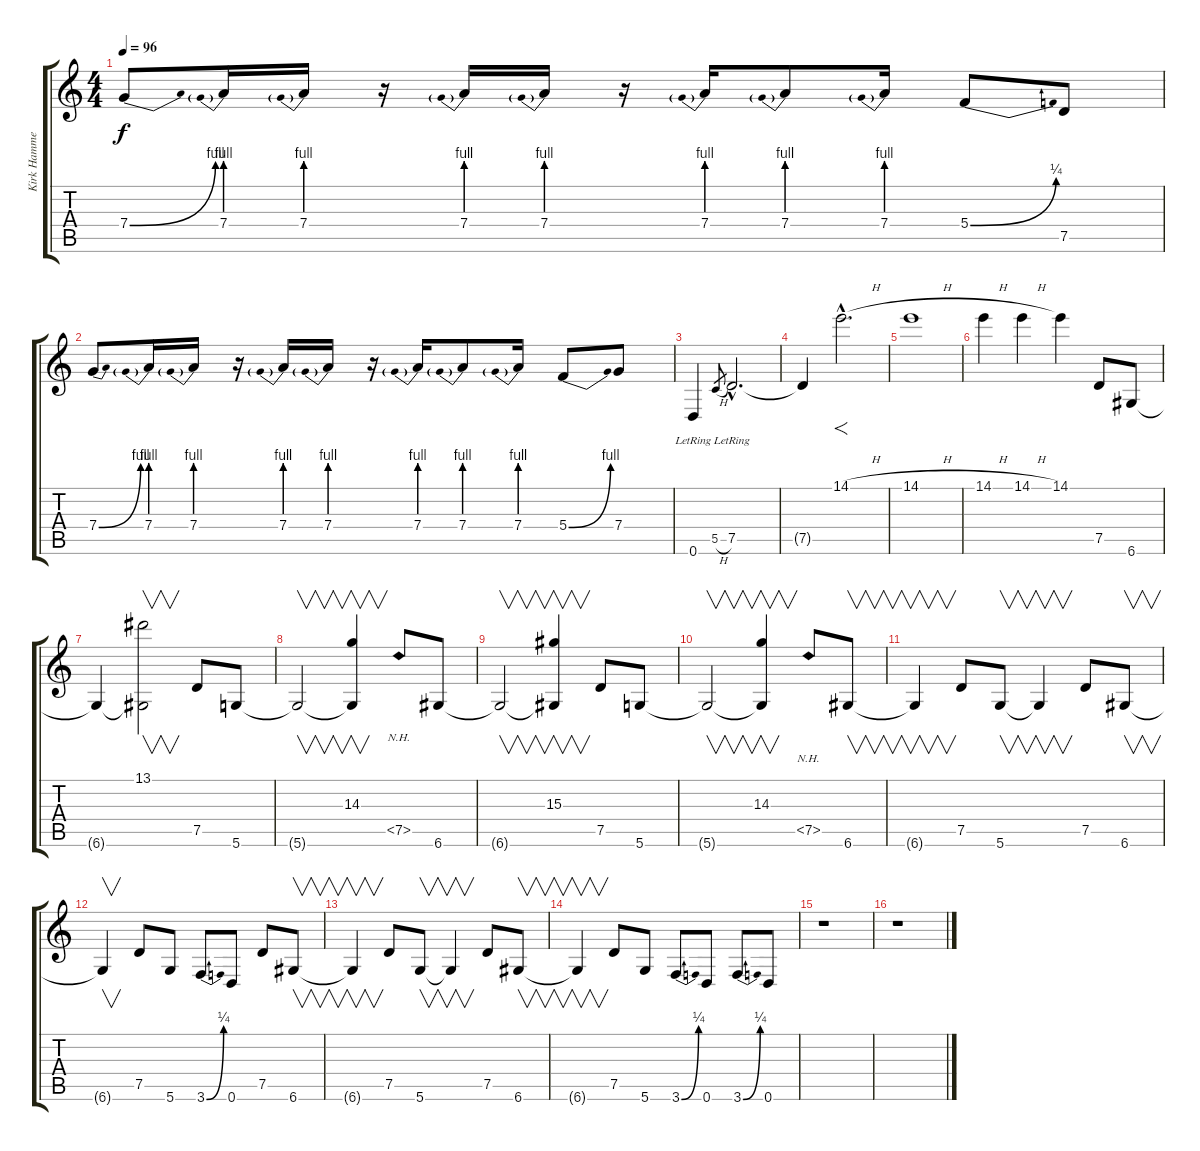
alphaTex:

\track ("Kirk Hammet" "Kirk Hamme") {instrument distortionguitar}
\staff {score tabs}
\tuning (D4 A3 F3 C3 G2 D2) {hide}
\ts (4 4)
\tempo 96
\clef g2
\ks c
7.4{be (bend 0 0 60 4)}.8{dy f} 7.4{be (prebend 0 4 60 4)}.16 7.4{be (prebend 0 4 60 4)}.16 r.16 7.4{be (prebend 0 4 60 4)}.16 7.4{be (prebend 0 4 60 4)}.16 r.16 7.4{be (prebend 0 4 60 4)}.16 7.4{be (prebend 0 4 60 4)}.8 7.4{be (prebend 0 4 60 4)}.16 5.4{be (bend 0 0 60 1)}.8 7.5.8 |
7.4{be (bend 0 0 60 4)}.8 7.4{be (prebend 0 4 60 4)}.16 7.4{be (prebend 0 4 60 4)}.16 r.16 7.4{be (prebend 0 4 60 4)}.16 7.4{be (prebend 0 4 60 4)}.16 r.16 7.4{be (prebend 0 4 60 4)}.16 7.4{be (prebend 0 4 60 4)}.8 7.4{be (prebend 0 4 60 4)}.16 5.4{be (bend 0 0 60 4)}.8 7.4.8 |
0.6{lr}.4 5.5{h}.8{gr} 7.5{hac lr}.2{d} |
7.5{t}.4 14.1{h hac}.2{f d} |
14.1{h}.1 |
14.1{h}.4 14.1{h}.4 14.1.4 7.5.8 6.6.8 |
6.6{t}.4 (13.1 6.6{t}).2{v} 7.5.8 5.6.8 |
5.6{t}.2{v} (14.3 5.6{t}).4{v} 7.5{nh}.8 6.6.8 |
6.6{t}.2{v} (15.3 6.6{t}).4{v} 7.5.8 5.6.8 |
5.6{t}.2{v} (14.3 5.6{t}).4{v} 7.5{nh}.8 6.6.8{v} |
6.6{t}.4{v} 7.5.8 5.6.8{v} 5.6{t}.4{v} 7.5.8 6.6.8{v} |
6.6{t}.4{v} 7.5.8 5.6.8 3.6{be (bend 0 0 60 1)}.8 0.6.8 7.5.8 6.6.8{v} |
6.6{t}.4{v} 7.5.8 5.6.8{v} 5.6{t}.4{v} 7.5.8 6.6.8{v} |
6.6{t}.4{v} 7.5.8 5.6.8 3.6{be (bend 0 0 60 1)}.8 0.6.8 3.6{be (bend 0 0 60 1)}.8 0.6.8 |
r.1 |
r.1
